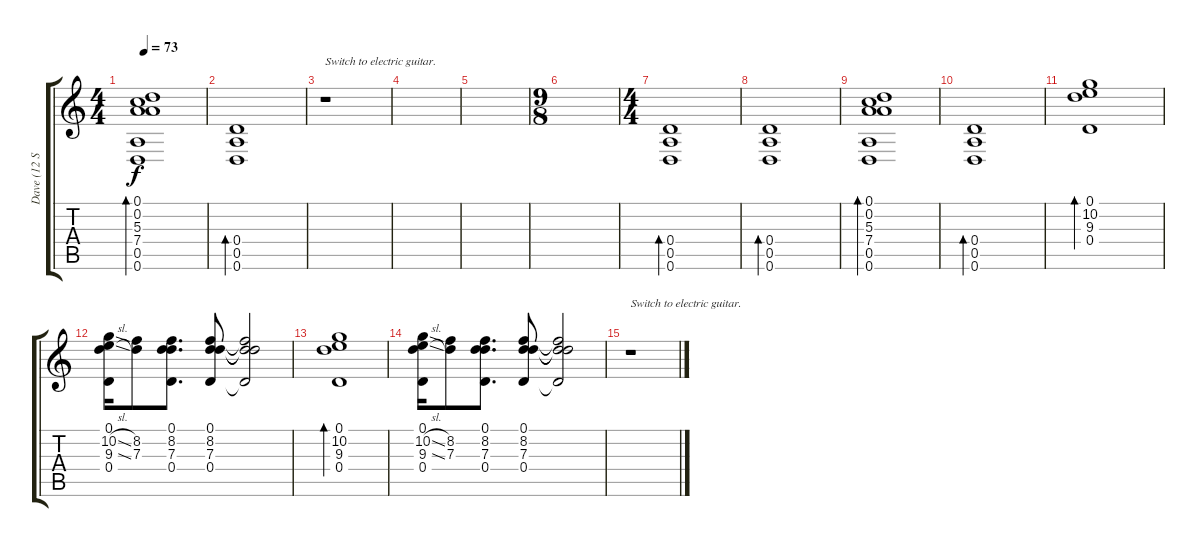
\track ("Dave (12 String Acoustic)" "Dave (12 S") {instrument acousticguitarsteel}
\staff {score tabs}
\tuning (D4 A3 G3 D3 A2 D2) {hide}
\ts (4 4)
\tempo 73
\clef g2
\ks c
(0.1 0.2 5.3 7.4 0.5 0.6).1{bd 120 dy f} |
(0.4 0.5 0.6).1{bd 240} |
r.1{txt "Switch to electric guitar."} |
|
|
\ts (9 8)
|
\ts (4 4)
(0.4 0.5 0.6).1{bd 240} |
(0.4 0.5 0.6).1{bd 240} |
(0.1 0.2 5.3 7.4 0.5 0.6).1{bd 120} |
(0.4 0.5 0.6).1{bd 240} |
(0.1 10.2 9.3 0.4).1{bd 120} |
(0.1 10.2{sl} 9.3{sl} 0.4).16 (8.2 7.3).8 (0.1 8.2 7.3 0.4).8{d} (0.1 8.2 7.3 0.4).8 (0.1{t} 8.2{t} 7.3{t} 0.4{t}).2 |
(0.1 10.2 9.3 0.4).1{bd 120} |
(0.1 10.2{sl} 9.3{sl} 0.4).16 (8.2 7.3).8 (0.1 8.2 7.3 0.4).8{d} (0.1 8.2 7.3 0.4).8 (0.1{t} 8.2{t} 7.3{t} 0.4{t}).2 |
r.1{txt "Switch to electric guitar."}
